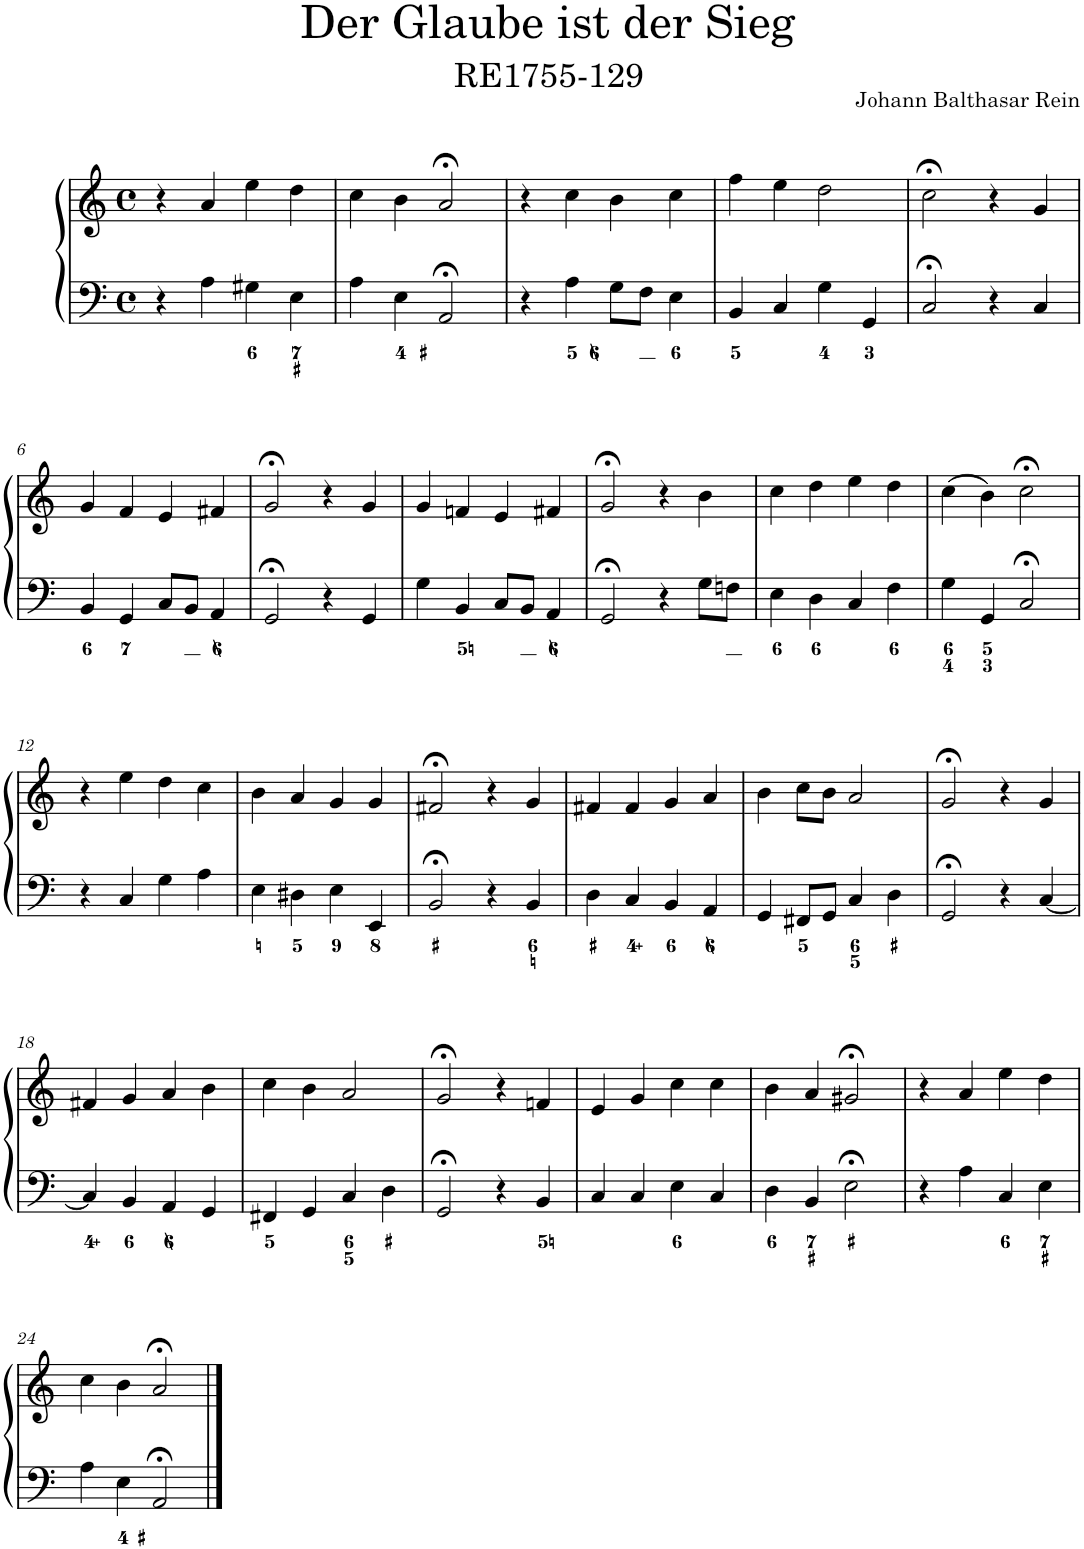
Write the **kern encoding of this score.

**kern	**kern
*part1	*part1
*staff2	*staff1
*I"Piano	*
*I'Pno.	*
*clefF4	*clefG2
*k[]	*k[]
*M4/4	*M4/4
*met(c)	*met(c)
=1	=1
4r	4r
4A\	4a/
4G#X\	4ee\
4E\	4dd\
=2	=2
4A\	4cc\
4E\	4b\
2AA;</	2a;</
=3	=3
4r	4r
4A\	4cc\
8G\L	4b\
8F\J	.
4E\	4cc\
=4	=4
4BB/	4ff\
4C/	4ee\
4G\	2dd\
4GG/	.
=5	=5
2C;</	2cc;<\
4r	4r
4C/	4g/
!!LO:LB:g=z
=6	=6
4BB/	4g/
4GG/	4f/
8C/L	4e/
8BB/J	.
4AA/	4f#X/
=7	=7
2GG;</	2g;</
4r	4r
4GG/	4g/
=8	=8
4G\	4g/
4BB/	4fn/
8C/L	4e/
8BB/J	.
4AA/	4f#X/
=9	=9
2GG;</	2g;</
4r	4r
8G\L	4b\
8Fn\J	.
=10	=10
4E\	4cc\
4D\	4dd\
4C/	4ee\
4F\	4dd\
=11	=11
4G\	(4cc\
4GG/	4b\)
2C;</	2cc;<\
!!LO:LB:g=z
=12	=12
4r	4r
4C/	4ee\
4G\	4dd\
4A\	4cc\
=13	=13
4E\	4b\
4D#X\	4a/
4E\	4g/
4EE/	4g/
=14	=14
2BB;</	2f#X;</
4r	4r
4BB/	4g/
=15	=15
4D\	4f#X/
4C/	4f#/
4BB/	4g/
4AA/	4a/
=16	=16
4GG/	4b\
8FF#X/L	8cc\L
8GG/J	8b\J
4C/	2a/
4D\	.
=17	=17
2GG;</	2g;</
4r	4r
[4C/	4g/
!!LO:LB:g=z
=18	=18
4C/]	4f#X/
4BB/	4g/
4AA/	4a/
4GG/	4b\
=19	=19
4FF#X/	4cc\
4GG/	4b\
4C/	2a/
4D\	.
=20	=20
2GG;</	2g;</
4r	4r
4BB/	4fn/
=21	=21
4C/	4e/
4C/	4g/
4E\	4cc\
4C/	4cc\
=22	=22
4D\	4b\
4BB/	4a/
2E;<\	2g#X;</
=23	=23
4r	4r
4A\	4a/
4C/	4ee\
4E\	4dd\
!!LO:LB:g=z
=24	=24
4A\	4cc\
4E\	4b\
2AA;</	2a;</
==	==
*-	*-
